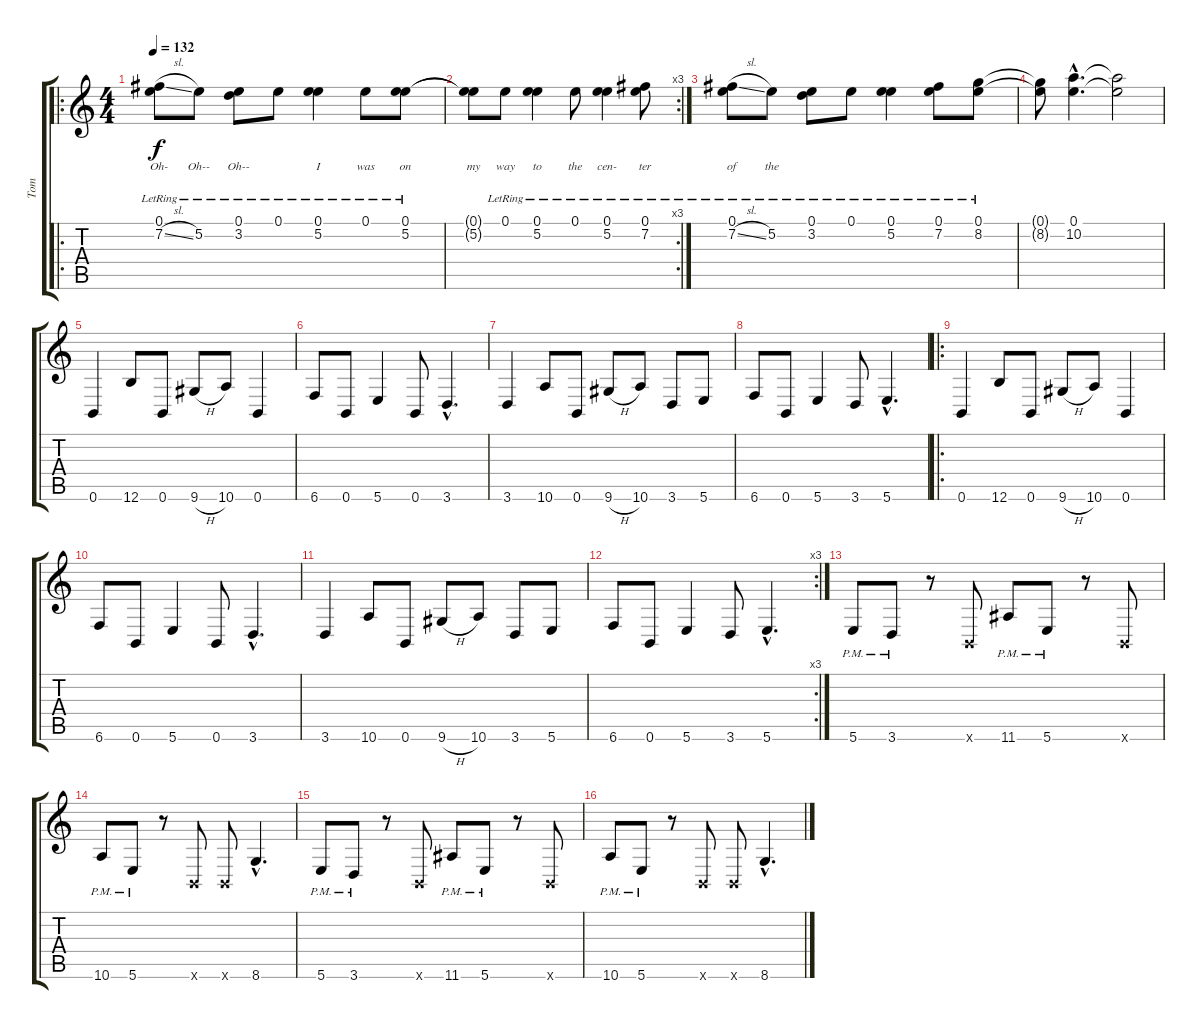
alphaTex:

\track ("Tom" "Tom") {instrument distortionguitar}
\staff {score tabs}
\tuning (E4 B3 G3 D3 A2 B1) {hide}
\ro
\ts (4 4)
\tempo 132
\clef g2
\ks c
(0.1{lr} 7.2{sl}).8{lyrics (0 "Oh-") lyrics (1 "") lyrics (2 "") lyrics (3 "") lyrics (4 "") dy f} 5.2{lr}.8{lyrics (0 "Oh--") lyrics (1 "") lyrics (2 "") lyrics (3 "") lyrics (4 "")} (0.1{lr} 3.2{lr}).8{lyrics (0 "Oh--") lyrics (1 "") lyrics (2 "") lyrics (3 "") lyrics (4 "")} 0.1{lr}.8{lyrics (0 "") lyrics (1 "") lyrics (2 "") lyrics (3 "") lyrics (4 "")} (0.1{lr} 5.2{lr}).4{lyrics (0 "I") lyrics (1 "") lyrics (2 "") lyrics (3 "") lyrics (4 "")} 0.1{lr}.8{lyrics (0 "was") lyrics (1 "") lyrics (2 "") lyrics (3 "") lyrics (4 "")} (0.1{lr} 5.2{lr}).8{lyrics (0 "on") lyrics (1 "") lyrics (2 "") lyrics (3 "") lyrics (4 "")} |
\rc 3
(0.1{t} 5.2{t}).8{lyrics (0 "my") lyrics (1 "") lyrics (2 "") lyrics (3 "") lyrics (4 "")} 0.1{lr}.8{lyrics (0 "way") lyrics (1 "") lyrics (2 "") lyrics (3 "") lyrics (4 "")} (0.1{lr} 5.2{lr}).4{lyrics (0 "to") lyrics (1 "") lyrics (2 "") lyrics (3 "") lyrics (4 "")} 0.1{lr}.8{lyrics (0 "the") lyrics (1 "") lyrics (2 "") lyrics (3 "") lyrics (4 "")} (0.1{lr} 5.2{lr}).4{lyrics (0 "cen-") lyrics (1 "") lyrics (2 "") lyrics (3 "") lyrics (4 "")} (0.1{lr} 7.2{lr}).8{lyrics (0 "ter") lyrics (1 "") lyrics (2 "") lyrics (3 "") lyrics (4 "")} |
(0.1{lr} 7.2{sl}).8{lyrics (0 "of") lyrics (1 "") lyrics (2 "") lyrics (3 "") lyrics (4 "")} 5.2{lr}.8{lyrics (0 "the") lyrics (1 "") lyrics (2 "") lyrics (3 "") lyrics (4 "")} (0.1{lr} 3.2{lr}).8 0.1{lr}.8 (0.1{lr} 5.2{lr}).4 (0.1{lr} 7.2{lr}).8 (0.1{lr} 8.2{lr}).8 |
(0.1{t} 8.2{t}).8 (0.1{hac} 10.2{hac}).4{d} (0.1{t} 10.2{t}).2 |
0.6.4{instrument distortionguitar} 12.6.8 0.6.8 9.6{h}.8 10.6.8 0.6.4 |
6.6.8 0.6.8 5.6.4 0.6.8 3.6{hac}.4{d} |
3.6.4 10.6.8 0.6.8 9.6{h}.8 10.6.8 3.6.8 5.6.8 |
6.6.8 0.6.8 5.6.4 3.6.8 5.6{hac}.4{d} |
\ro
0.6.4 12.6.8 0.6.8 9.6{h}.8 10.6.8 0.6.4 |
6.6.8 0.6.8 5.6.4 0.6.8 3.6{hac}.4{d} |
3.6.4 10.6.8 0.6.8 9.6{h}.8 10.6.8 3.6.8 5.6.8 |
\rc 3
6.6.8 0.6.8 5.6.4 3.6.8 5.6{hac}.4{d} |
5.6{pm}.8 3.6{pm}.8 r.8 0.6{x}.8 11.6{pm}.8 5.6{pm}.8 r.8 0.6{x}.8 |
10.6{pm}.8 5.6{pm}.8 r.8 0.6{x}.8 0.6{x}.8 8.6{hac}.4{d} |
5.6{pm}.8 3.6{pm}.8 r.8 0.6{x}.8 11.6{pm}.8 5.6{pm}.8 r.8 0.6{x}.8 |
10.6{pm}.8 5.6{pm}.8 r.8 0.6{x}.8 0.6{x}.8 8.6{hac}.4{d}
